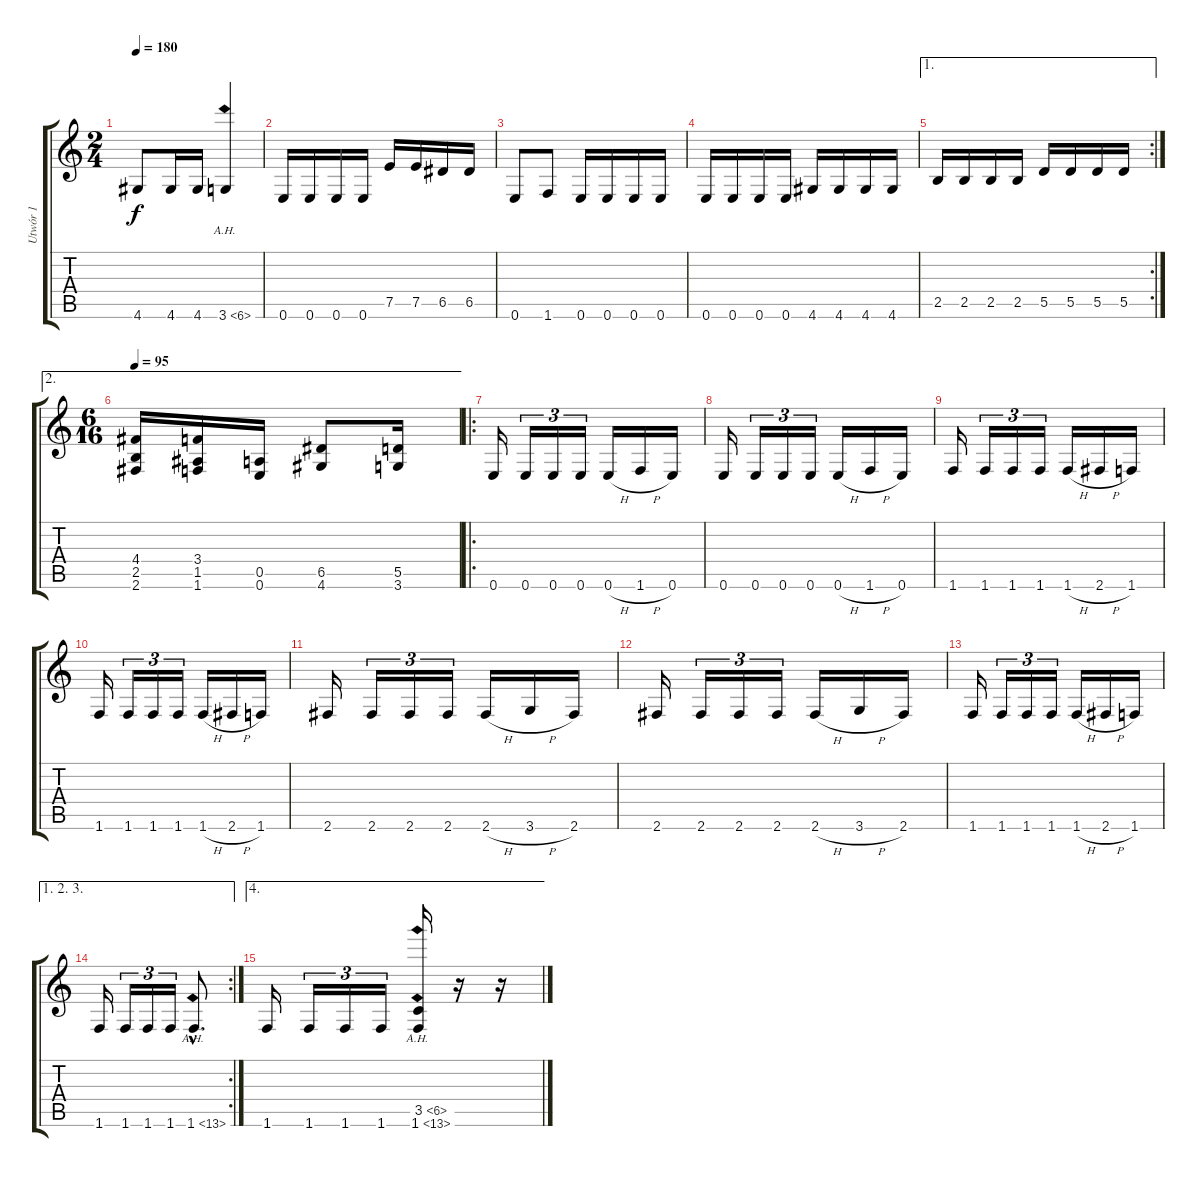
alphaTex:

\track ("Utwór 1" "Utwór 1") {instrument acousticguitarnylon}
\staff {score tabs}
\tuning (E4 B3 G3 D3 A2 E2) {hide}
\ts (2 4)
\tempo 180
\clef g2
\ks c
4.6.8{dy f} 4.6.16 4.6.16 3.6{ah 3}.4 |
0.6.16 0.6.16 0.6.16 0.6.16 7.5.16 7.5.16 6.5.16 6.5.16 |
0.6.8 1.6.8 0.6.16 0.6.16 0.6.16 0.6.16 |
0.6.16 0.6.16 0.6.16 0.6.16 4.6.16 4.6.16 4.6.16 4.6.16 |
\ae 1
\rc 2
2.5.16 2.5.16 2.5.16 2.5.16 5.5.16 5.5.16 5.5.16 5.5.16 |
\ae 2
\ts (6 16)
\tempo 95
(4.4 2.5 2.6).16 (3.4 1.5 1.6).16 (0.5 0.6).16 (6.5 4.6).8 (5.5 3.6).16 |
\ro
0.6.16 0.6.16{tu (3 2)} 0.6.16{tu (3 2)} 0.6.16{tu (3 2)} 0.6{h}.16 1.6{h}.16 0.6.16 |
0.6.16 0.6.16{tu (3 2)} 0.6.16{tu (3 2)} 0.6.16{tu (3 2)} 0.6{h}.16 1.6{h}.16 0.6.16 |
1.6.16 1.6.16{tu (3 2)} 1.6.16{tu (3 2)} 1.6.16{tu (3 2)} 1.6{h}.16 2.6{h}.16 1.6.16 |
1.6.16 1.6.16{tu (3 2)} 1.6.16{tu (3 2)} 1.6.16{tu (3 2)} 1.6{h}.16 2.6{h}.16 1.6.16 |
2.6.16 2.6.16{tu (3 2)} 2.6.16{tu (3 2)} 2.6.16{tu (3 2)} 2.6{h}.16 3.6{h}.16 2.6.16 |
2.6.16 2.6.16{tu (3 2)} 2.6.16{tu (3 2)} 2.6.16{tu (3 2)} 2.6{h}.16 3.6{h}.16 2.6.16 |
1.6.16 1.6.16{tu (3 2)} 1.6.16{tu (3 2)} 1.6.16{tu (3 2)} 1.6{h}.16 2.6{h}.16 1.6.16 |
\ae (1 2 3)
\rc 2
1.6.16 1.6.16{tu (3 2)} 1.6.16{tu (3 2)} 1.6.16{tu (3 2)} 1.6{ah 12 hac}.8{d} |
\ae 4
1.6.16 1.6.16{tu (3 2)} 1.6.16{tu (3 2)} 1.6.16{tu (3 2)} (3.5{ah 3} 1.6{ah 12}).16 r.16 r.16
